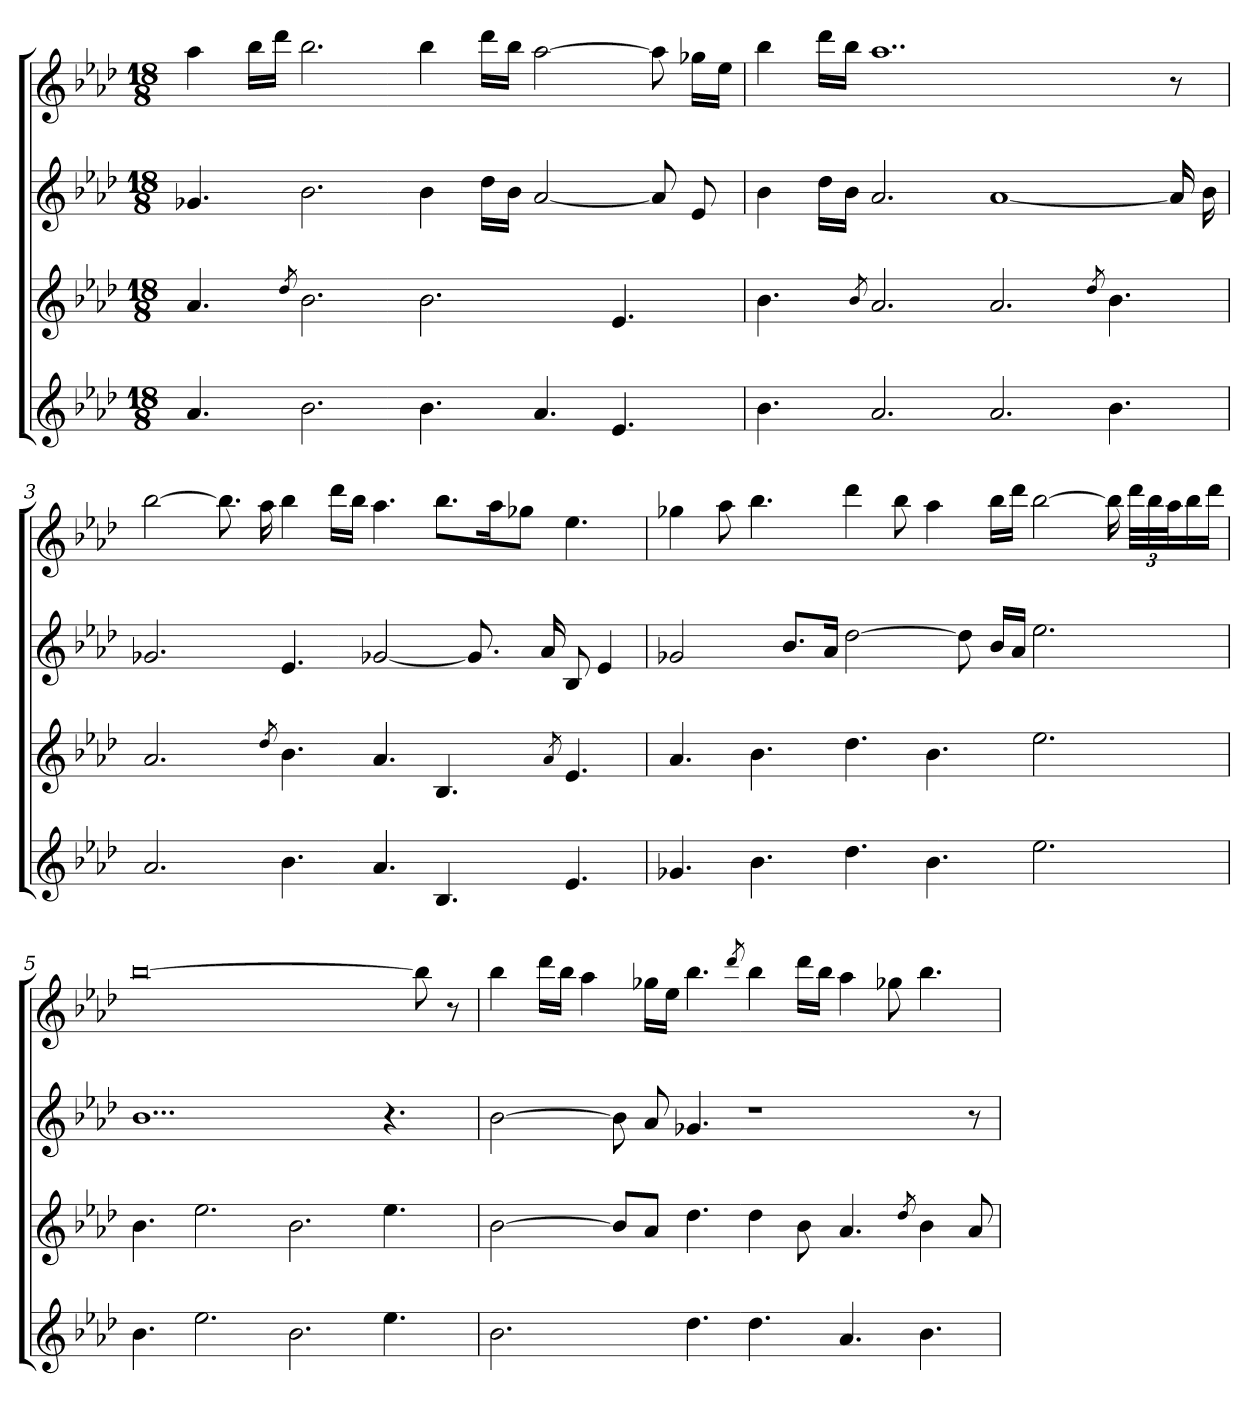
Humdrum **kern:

**kern	**kern	**kern	**kern
*part4	*part3	*part2	*part1
*staff4	*staff3	*staff2	*staff1
*clefG2	*clefG2	*clefG2	*clefG2
*k[b-e-a-d-]	*k[b-e-a-d-]	*k[b-e-a-d-]	*k[b-e-a-d-]
*M18/8	*M18/8	*M18/8	*M18/8
=1	=1	=1	=1
4.a-	4.a-	4.g-X	4aa-
.	.	.	16bb-\LL
.	.	.	16ddd-\JJ
.	8qdd-	.	.
2.b-	2.b-	2.b-	2.bb-
4.b-	2.b-	4b-	4bb-
.	.	16dd-\LL	16ddd-\LL
.	.	16b-\JJ	16bb-\JJ
4.a-	.	[2a-	[2aa-
4.e-	4.e-	.	.
.	.	8a-]	8aa-]
.	.	8e-	16gg-X\LL
.	.	.	16ee-\JJ
=2	=2	=2	=2
4.b-	4.b-	4b-	4bb-
.	.	16dd-\LL	16ddd-\LL
.	.	16b-\JJ	16bb-\JJ
.	8qb-	.	.
2.a-	2.a-	2.a-	1..aa-
2.a-	2.a-	[1a-	.
.	8qdd-	.	.
4.b-	4.b-	.	.
.	.	16a-]	8r
.	.	16b-	.
=3	=3	=3	=3
2.a-	2.a-	2.g-X	[2bb-
.	.	.	8.bb-]
.	.	.	16aa-
.	8qdd-	.	.
4.b-	4.b-	4.e-	4bb-
.	.	.	16ddd-\LL
.	.	.	16bb-\JJ
4.a-	4.a-	[2g-X	4.aa-
4.B-	4.B-	.	8.bb-\L
.	.	8.g-]	.
.	.	.	16aa-\K
.	.	.	8gg-X\J
.	.	16a-	.
.	8qa-	.	.
4.e-	4.e-	8B-	4.ee-
.	.	4e-	.
=4	=4	=4	=4
4.g-X	4.a-	2g-X	4gg-X
.	.	.	8aa-
4.b-	4.b-	.	4.bb-
.	.	8.b-/L	.
.	.	16a-/Jk	.
4.dd-	4.dd-	[2dd-	4ddd-
.	.	.	8bb-
4.b-	4.b-	.	4aa-
.	.	8dd-]	.
.	.	16b-/LL	16bb-\LL
.	.	16a-/JJ	16ddd-\JJ
2.ee-	2.ee-	2.ee-	[2bb-
.	.	.	16bb-]
.	.	.	48ddd-\LLL
.	.	.	48bb-\
.	.	.	48aa-\J
.	.	.	16bb-\
.	.	.	16ddd-\JJ
=5	=5	=5	=5
4.b-	4.b-	1...b-	[0bb-
2.ee-	2.ee-	.	.
2.b-	2.b-	.	.
4.ee-	4.ee-	4.r	.
.	.	.	8bb-]
.	.	.	8r
=6	=6	=6	=6
2.b-	[2b-	[2b-	4bb-
.	.	.	16ddd-\LL
.	.	.	16bb-\JJ
.	.	.	4aa-
.	8b-/L]	8b-]	.
.	8a-/J	8a-	16gg-X\LL
.	.	.	16ee-\JJ
4.dd-	4.dd-	4.g-X	4.bb-
.	.	.	8qddd-
4.dd-	4dd-	1r	4bb-
.	8b-	.	16ddd-\LL
.	.	.	16bb-\JJ
4.a-	4.a-	.	4aa-
.	.	.	8gg-X
.	8qdd-	.	.
4.b-	4b-	.	4.bb-
.	8a-	8r	.
=	=	=	=
*-	*-	*-	*-
